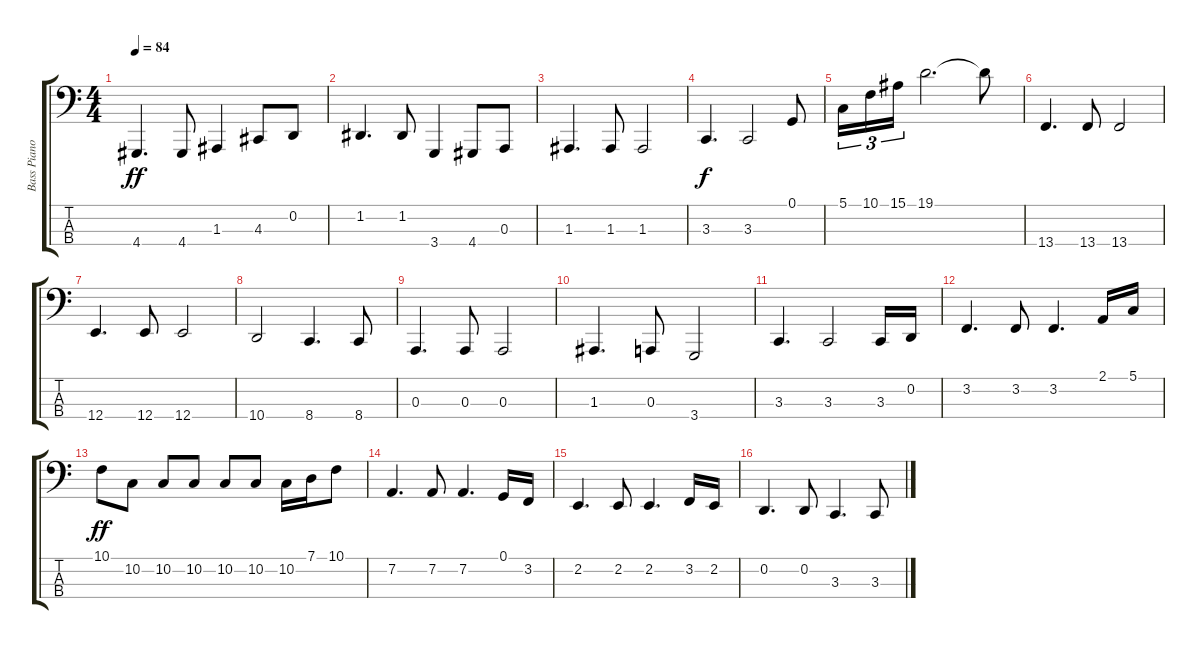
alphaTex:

\track ("Bass Piano" "Bass Piano") {instrument acousticgrandpiano}
\staff {score tabs}
\tuning (G2 D2 A1 E1) {hide}
\ts (4 4)
\tempo 84
\clef f4
\ks c
4.4.4{d dy ff} 4.4.8 1.3.4 4.3.8 0.2.8 |
1.2.4{d} 1.2.8 3.4.4 4.4.8 0.3.8 |
1.3.4{d} 1.3.8 1.3.2 |
3.3.4{d dy f} 3.3.2 0.1.8 |
5.1.16{tu (3 2)} 10.1.16{tu (3 2)} 15.1.16{tu (3 2)} 19.1.2{d} 19.1{t}.8 |
13.4.4{d} 13.4.8 13.4.2 |
12.4.4{d} 12.4.8 12.4.2 |
10.4.2 8.4.4{d} 8.4.8 |
0.3.4{d} 0.3.8 0.3.2 |
1.3.4{d} 0.3.8 3.4.2 |
3.3.4{d} 3.3.2 3.3.16 0.2.16 |
3.2.4{d} 3.2.8 3.2.4{d} 2.1.16 5.1.16 |
10.1.8{dy ff} 10.2.8 10.2.8 10.2.8 10.2.8 10.2.8 10.2.16 7.1.16 10.1.8 |
7.2.4{d} 7.2.8 7.2.4{d} 0.1.16 3.2.16 |
2.2.4{d} 2.2.8 2.2.4{d} 3.2.16 2.2.16 |
0.2.4{d} 0.2.8 3.3.4{d} 3.3.8
